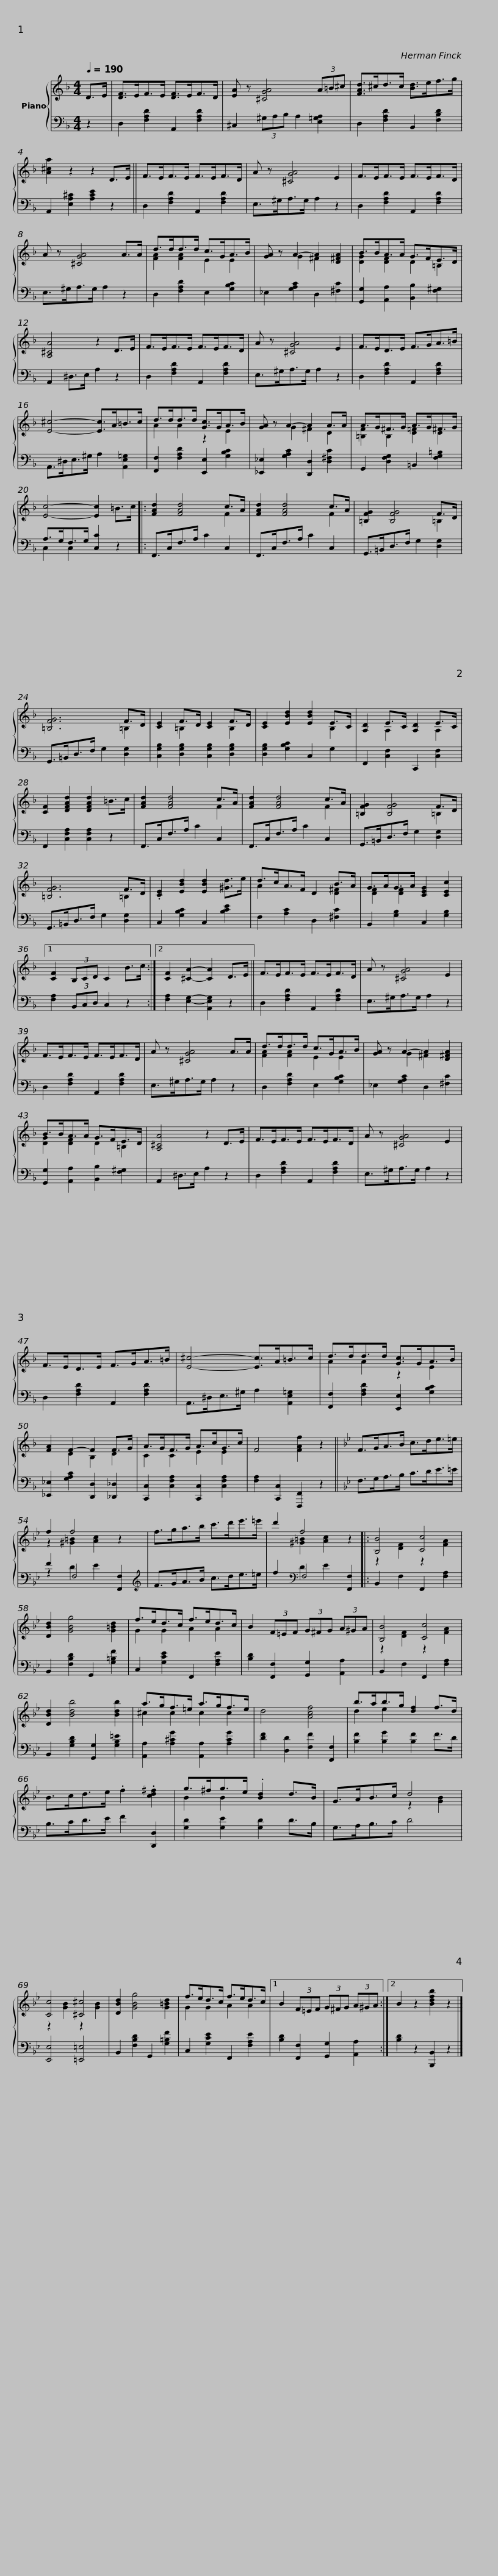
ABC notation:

X:1
%%score { ( 1 3 ) | ( 2 4 ) }
L:1/8
Q:1/4=190
M:4/4
I:linebreak $
K:F
V:1 treble
V:3 treble
V:2 bass
V:4 bass
V:1
 D>E | [DF]>EF>E [DF]>EF>D | [EA] z [^CGA]4 (3A=B^c | [FAd]>^cd>c [Bd]>ef>g | [A^ca]2 z2 z2 D>E ||$ %5
 F>EF>E F>EF>D | A z [^CGA]4 E2 | F>EF>E F>EF>D | A z [^CGA]4 A>A |$ d>dd>d c>GA>B | %10
 [GA] z A2- A2 [D^FA]2 | B>BA>A G>FE>D | [A,^CA]4 z2 D>E |$ F>EF>E F>EF>D | A z [^CGA]4 E2 | %15
 F>ED>E F>GA>=B | [E^c]4- [Ec]>A=B>c |$ d>dd>d [Gc]>GA>B | [GA] z A2- A2 A>A | A>G^F>G A>G^F>G | %20
 [Ec]4- [Ec]2 =B>c |:$ [FAd]2 [FAd]4 c>A | [FAd]2 [FAd]4 c>A | [=B,FG]2 [B,FG]4 F>D | [=B,FG]6 F>D |$ %25
 [CE]2 F>D [CE]2 F>D | [CE]2 [EBd]2 [EBd]2 E>C | [A,D]2 E>C [A,D]2 E>C | [CF]2 [DFAd]2 [DFAd]2 =B>c |$ [FAd]2 [FAd]4 c>A | %30
 [FAd]2 [FAd]4 c>A | [=B,FG]2 [B,FG]4 F>D | [=B,FG]6 F>D |$ .[CE]2 [EBd]2 [EBd]2 [^Gd]>e | d>cA>F D2 B>A | %35
 G>AG>A [CEG]2 [CEc]2 |1 [CF]2 (3B,CD C2 B>c :|2 [CF]2 [^CA]2- [CA]2 D>E ||$ F>EF>E F>EF>D | A z [^CGA]4 E2 | %40
 F>EF>E F>EF>D | A z [^CGA]4 A>A | d>dd>d c>GA>B |$ [GA] z A2- A2 [D^FA]2 | B>BA>A G>FE>D | %45
 [A,^CA]4 z2 D>E | F>EF>E F>EF>D | A z [^CGA]4 E2 |$ F>ED>E F>GA>=B | [E^c]4- [Ec]>A=B>c | %50
 d>dd>d [Gc]>GA>B | [FA]2 F2- F2 F>G |$ A>GF>G A>cG>c | F4 [FAf]2 z2 ||$[K:Bb] F>GA>B c>de>=e | %55
 f2 f4 z2 | f>ga>b c'>d'e'>=e' | d'2 f4 z2 |:$ [B,B]4 [Cc]4 | [DBd]2 [GBg]4 [G=Bd]2 | %60
 f>ed>c f>ed>c | B2 (3F=EF (3G^FG (3A^GA |$ [B,B]4 [Cc]4 | [DBd]2 [Bdb]4 [Bdb]2 | a>gf>=e a>gf>e | %65
 d4 [Acf]4 |$ b>ab>g [df]2 f>d | B>cd>e .f2 .[cd^f]2 | g>^fg>e .[Bd]2 d>B | G>AB>c d4 |$ %70
 [Cc]4 [^C^c]4 | [DBd]2 [GBg]4 [G=Bd]2 | f>ed>c f>ed>c |1 B2 (3F=EF (3G^FG (3A^GA :|2 B2 z2 [Bdfb]2 z2 |] %75
V:2
 z2 | D,2 [F,A,D]2 A,,2 [F,A,D]2 | ^C,2 (3^G,A,B, A,2 [E,=G,A,]2 | D,2 [F,A,D]2 B,,2 [F,B,D]2 | A,,2 [E,A,^C]2 [A,CE]2 z2 ||$ %5
 D,2 [F,A,D]2 A,,2 [F,A,D]2 | E,>^G,A,>G, A,2 z2 | D,2 [F,A,D]2 A,,2 [F,A,D]2 | E,>^G,A,>G, A,2 z2 |$ D,2 [F,A,D]2 E,2 [G,B,C]2 | %10
 _E,2 [G,A,C]2 D,2 [^F,C]2 | [G,,G,]2 [A,,A,]2 [B,,B,]2 [F,^G,]2 | A,,2 ^D,>E, A,2 z2 |$ D,2 [F,A,D]2 A,,2 [F,A,D]2 | E,>^G,A,>G, A,2 z2 | %15
 D,2 [F,A,D]2 A,,2 [F,A,D]2 | A,,>^D,E,>^G, A,2 [A,,E,=G,]2 |$ [F,,F,]2 [F,A,D]2 [E,,E,]2 [G,B,C]2 | [_E,,_E,]2 [G,A,C]2 [D,,D,]2 [D,^F,C]2 | G,,2 [D,F,G,]2 =B,,2 [F,G,=B,]2 | %20
 A,>G,F,>G, [C,C]2 z2 |:$ F,,>C,F,>A, C2 C,2 | F,,>C,F,>A, C2 C,2 | G,,>=B,,D,>F, G,2 [D,G,]2 | G,,>=B,,D,>F, G,2 [D,G,]2 |$ %25
 [C,G,B,]2 [D,G,B,]2 [C,G,B,]2 [D,G,B,]2 | [D,G,B,]2 [G,B,C]2 C,2 G,2 | F,,2 [C,F,]2 C,,2 [C,F,]2 | F,,2 [C,F,A,]2 [C,F,A,]2 z2 |$ F,,>C,F,>A, C2 C,2 | %30
 F,,>C,F,>A, C2 C,2 | G,,>=B,,D,>F, G,2 [D,G,]2 | G,,>=B,,D,>F, G,2 [D,G,]2 |$ C,2 [G,B,C]2 C,2 [B,CE]2 | F,2 [A,C]2 D,2 [^F,C]2 | %35
 B,,2 [G,B,]2 C,2 [G,B,]2 |1 [F,A,]2 (3B,,C,D, C,2 z2 :|2 [F,A,]2 [E,G,]2- [A,,E,G,]2 z2 ||$ D,2 [F,A,D]2 A,,2 [F,A,D]2 | E,>^G,A,>G, A,2 z2 | %40
 D,2 [F,A,D]2 A,,2 [F,A,D]2 | E,>^G,A,>G, A,2 z2 | D,2 [F,A,D]2 E,2 [G,B,C]2 |$ _E,2 [G,A,C]2 D,2 [^F,C]2 | [G,,G,]2 [A,,A,]2 [B,,B,]2 [F,^G,]2 | %45
 A,,2 ^D,>E, A,2 z2 | D,2 [F,A,D]2 A,,2 [F,A,D]2 | E,>^G,A,>G, A,2 z2 |$ D,2 [F,A,D]2 A,,2 [F,A,D]2 | A,,>^D,E,>^G, A,2 [A,,E,=G,]2 | %50
 [F,,F,]2 [F,A,D]2 [E,,E,]2 [G,B,C]2 | [_E,,_E,]2 [G,A,C]2 [D,,D,]2 [_D,,_D,]2 |$ [C,,C,]2 [C,F,A,]2 [C,,C,]2 [C,F,A,]2 | [F,A,]2 [C,,C,]2 [F,,,F,,]2 z2 ||$[K:Bb] F,>G,A,>B, C>DE>=E | %55
 F2 F,4 [F,,F,]2 |[K:treble] F>GA>B c>de>=e | f2[K:bass] F,4 [F,,F,]2 |:$ B,,2 F,2 F,,2 [F,A,]2 | B,,2 [F,B,D]2 G,,2 [G,=B,F]2 | %60
 C,2 [G,CE]2 F,,2 [F,A,E]2 | [B,D]2 [F,,F,]2 [G,,G,]2 [A,,A,]2 |$ B,,2 F,2 F,,2 [F,A,]2 | B,,2 [G,B,D]2 [G,,G,]2 [G,B,=E]2 | [A,,A,]2 [A,^CG]2 [A,,A,]2 [A,CG]2 | %65
 [DF]2 [D,D]2 [F,F]2 [F,,F,]2 |$ [B,F]2 [B,G]2 [B,F]2 F>D | B,>CD>E F2 [D,,D,]2 | [G,D]2 [G,E]2 [G,D]2 D>B, | G,>A,B,>C D4 |$ %70
 [E,,E,]4 [=E,,=E,]4 | B,,2 [F,B,D]2 G,,2 [G,=B,F]2 | C,2 [G,CE]2 F,,2 [F,A,E]2 |1 [B,D]2 [F,,F,]2 [G,,G,]2 [A,,A,]2 :|2 [B,D]2 z2 [B,,,B,,]2 z2 |] %75
V:3
 x2 | x8 | x8 | x8 | x8 ||$ %5
 x8 | x8 | x8 | x8 |$ [FA]2 [FA]2 E2 E2 | %10
 x2 G2 ^F2 x2 | [DG]2 [DF]2 D2 =B,2 | x8 |$ x8 | x8 | %15
 x8 | x8 |$ A2 A2 z2 E2 | x2 G2 ^F2 D2 | [=B,F]2 B,2 [D=F]2 D2 | %20
 x8 |:$ x6 F2 | x6 F2 | x6 =B,2 | x6 =B,2 |$ %25
 x2 =B,2 x2 B,2 | x6 B,2 | x2 A,2 x2 A,2 | x8 |$ x6 F2 | %30
 x6 F2 | x6 =B,2 | x6 =B,2 |$ x8 | A2 x4 [D^F]2 | %35
 [DF]2 [DF]2 x4 |1 x8 :|2 x8 ||$ x8 | x8 | %40
 x8 | x8 | [FA]2 [FA]2 E2 E2 |$ x2 G2 ^F2 x2 | [DG]2 [DF]2 D2 =B,2 | %45
 x8 | x8 | x8 |$ x8 | x8 | %50
 A2 A2 z2 E2 | x2 D2 B,2 D2 |$ C2 C2 E2 E2 | x8 ||$[K:Bb] x8 | %55
 z2 [^G=B]2 [Ac]2 x2 | x8 | x2 [^G=B]2 [Ac]2 x2 |:$ z2 [DF]2 z2 [FA]2 | x8 | %60
 G2 G2 A2 A2 | x8 |$ z2 [DF]2 z2 [FA]2 | x8 | ^c2 c2 c2 c2 | %65
 x8 |$ d2 e2 x4 | x8 | B2 B2 x4 | x4 z2 [GB]2 |$ %70
 z2 [GB]2 z2 [GB]2 | x8 | G2 G2 A2 A2 |1 x8 :|2 x8 |] %75
V:4
 x2 | x8 | x8 | x8 | x8 ||$ %5
 x8 | x8 | x8 | x8 |$ x8 | %10
 x8 | x8 | x8 |$ x8 | x8 | %15
 x8 | x8 |$ x8 | x8 | x8 | %20
 C,2 C,2 x4 |:$ x8 | x8 | x8 | x8 |$ %25
 x8 | x8 | x8 | x8 |$ x8 | %30
 x8 | x8 | x8 |$ x8 | x8 | %35
 x8 |1 x8 :|2 x8 ||$ x8 | x8 | %40
 x8 | x8 | x8 |$ x8 | x8 | %45
 x8 | x8 | x8 |$ x8 | x8 | %50
 x8 | x8 |$ x8 | x8 ||$[K:Bb] x8 | %55
 z2 D2 E2 x2 |[K:treble] x8 | x2[K:bass] D2 E2 x2 |:$ x8 | x8 | %60
 x8 | x8 |$ x8 | x8 | x8 | %65
 x8 |$ x8 | x8 | x8 | x8 |$ %70
 x8 | x8 | x8 |1 x8 :|2 x8 |] %75
